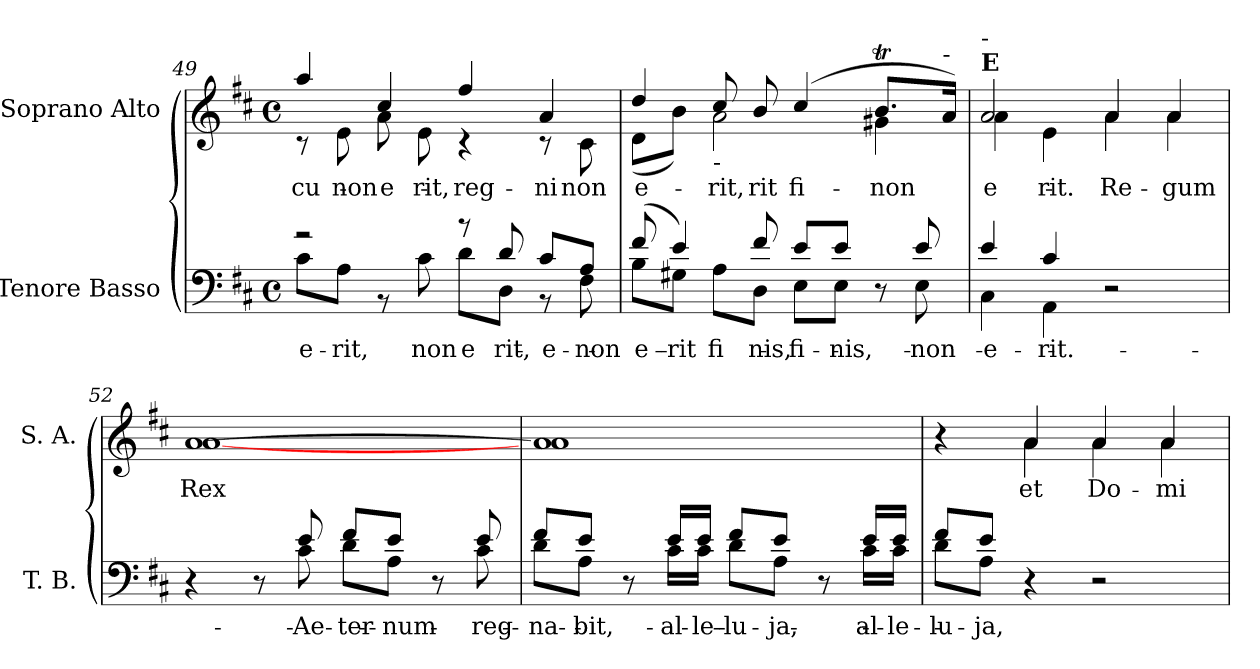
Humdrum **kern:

**kern	**text	**kern	**text
*part2	*part2	*part1	*part1
*staff2	*staff2	*staff1	*staff1
*I"Tenore Basso	*	*I"Soprano Alto	*
*I'T. B.	*	*I'S. A.	*
*clefF4	*	*clefG2	*
*k[f#c#]	*	*k[f#c#]	*
*D:	*	*D:	*
*M4/4	*	*M4/4	*
*met(c)	*	*met(c)	*
=49	=49	=49	=49
*^	*	*	*
!	!	!LO:LY:b:color=#000000	!	!
!	!	!	!	!LO:LY:a:color=#000000
*	*	*	*^	*
2r	8c#i\L	e-	4aai/	8r	cu-
!	!	!LO:LY:b:color=#000000	!	!	!
!	!	!	!	!	!LO:LY:b:color=#000000
.	8Ai\J	-rit,	.	8ei\	non
!	!	!	!	!	!LO:LY:a:color=#000000
!	!	!	!	!	!LO:LY:b:color=#000000
.	8r	.	4cc#i/	8ai\	e-
!	!	!LO:LY:b:color=#000000	!	!	!
!	!	!	!	!	!LO:LY:b:color=#000000
.	8c#i\	non	.	8ei\	-rit,
!	!	!LO:LY:b:color=#000000	!	!	!
!	!	!	!	!	!LO:LY:a:color=#000000
8r	8di\L	e-	4ff#i/	4r	reg-
!	!	!LO:LY:a:color=#000000	!	!	!
!	!	!LO:LY:b:color=#000000	!	!	!
8di/	8Di\J	-rit,	.	.	.
!	!	!LO:LY:a:color=#000000	!	!	!
!	!	!	!	!	!LO:LY:a:color=#000000
8c#i/L	8r	e-	4ai/	8r	-ni
!	!	!LO:LY:a:color=#000000	!	!	!
!	!	!LO:LY:b:color=#000000	!	!	!
!	!	!	!	!	!LO:LY:b:color=#000000
8Ai/J	8F#i\	non	.	8c#i\	non
=50	=50	=50	=50	=50	=50
!	!	!LO:LY:a:color=#000000	!	!	!
!	!	!LO:LY:b:color=#000000	!	!	!
!	!	!	!	!	!LO:LY:a:color=#000000
!	!	!	!	!	!LO:LY:b:color=#000000
(8f#i/	8Bi\L	e-	4ddi/	(8di\L	e-
!	!	!LO:LY:b:color=#000000	!	!	!
4ei/)	8G#Xi\J	-rit	.	8bi\J)	.
!	!	!LO:LY:b:color=#000000	!	!	!
!	!	!	!	!	!LO:LY:a:color=#000000
!	!	!	!LO:TX:b:t=-	!	!
!	!	!	!	!	!LO:LY:b:color=#000000
.	8Ai\L	fi-	8cc#i/	2ai\	-rit,
!	!	!LO:LY:a:color=#000000	!	!	!
!	!	!LO:LY:b:color=#000000	!	!	!
!	!	!	!	!	!LO:LY:a:color=#000000
8f#i/	8Di\J	-nis,	8bi/	.	-rit
!	!	!LO:LY:a:color=#000000	!	!	!
!	!	!LO:LY:b:color=#000000	!	!	!
!	!	!	!	!	!LO:LY:a:color=#000000
8ei/L	8Ei\L	fi-	(4cc#i/	.	fi-
!	!	!LO:LY:a:color=#000000	!	!	!
!	!	!LO:LY:b:color=#000000	!	!	!
8ei/J	8Ei\J	-nis,	.	.	.
!	!	!	!	!	!LO:LY:b:color=#000000
8r	8ryy	.	8.bTi/L	4g#Xi\	non
!	!	!LO:LY:a:color=#000000	!	!	!
!	!	!LO:LY:b:color=#000000	!	!	!
8ei/	8Ei\	non	.	.	.
!	!	!	!LO:TX:a:t=-	!	!
.	.	.	16ai/Jk)	.	.
!!LO:LB:g=z	!!
=51	=51	=51	=51	=51	=51
!	!	!LO:LY:a:color=#000000	!	!	!
!	!	!LO:LY:b:color=#000000	!	!	!
!	!	!	!	!	!LO:LY:a:color=#000000
!	!	!	!LO:TX:a:B:t=E	!	!
!	!	!	!LO:TX:a:t=-	!	!
!	!	!	!	!	!LO:LY:b:color=#000000
4ei/	4C#i\	e-	2ai/	4ai\	e-
!	!	!LO:LY:a:color=#000000	!	!	!
!	!	!LO:LY:b:color=#000000	!	!	!
!	!	!	!	!	!LO:LY:b:color=#000000
4c#i/	4AAi\	-rit.	.	4ei\	-rit.
!	!	!	!	!	!LO:LY:a:color=#000000
!	!	!	!	!	!LO:LY:b:color=#000000
2r	2ryy	.	4ai/	4ai\	Re-
!	!	!	!	!	!LO:LY:a:color=#000000
!	!	!	!	!	!LO:LY:b:color=#000000
.	.	.	4ai/	4ai\	-gum
=52	=52	=52	=52	=52	=52
!	!	!	!	!	!LO:LY:a:color=#000000
4r	4ryy	.	[1ai	[1ai	Rex
8r	8ryy	.	.	.	.
!	!	!LO:LY:a:color=#000000	!	!	!
8ei/	8c#i\	Ae-	.	.	.
!	!	!LO:LY:a:color=#000000	!	!	!
8f#i/L	8di\L	-ter-	.	.	.
!	!	!LO:LY:a:color=#000000	!	!	!
8ei/J	8Ai\J	-num	.	.	.
8r	8ryy	.	.	.	.
!	!	!LO:LY:a:color=#000000	!	!	!
8ei/	8c#i\	reg-	.	.	.
=53	=53	=53	=53	=53	=53
!	!	!LO:LY:a:color=#000000	!	!	!
8f#i/L	8di\L	-na-	1ai]	1ai	.
!	!	!LO:LY:a:color=#000000	!	!	!
8ei/J	8Ai\J	-bit,	.	.	.
8r	8ryy	.	.	.	.
!	!	!LO:LY:a:color=#000000	!	!	!
16ei/LL	16c#i\LL	al-	.	.	.
!	!	!LO:LY:a:color=#000000	!	!	!
16ei/JJ	16c#i\JJ	-le-	.	.	.
!	!	!LO:LY:a:color=#000000	!	!	!
8f#i/L	8di\L	-lu-	.	.	.
!	!	!LO:LY:a:color=#000000	!	!	!
8ei/J	8Ai\J	-ja,	.	.	.
8r	8ryy	.	.	.	.
!	!	!LO:LY:a:color=#000000	!	!	!
16ei/LL	16c#i\LL	al-	.	.	.
!	!	!LO:LY:a:color=#000000	!	!	!
16ei/JJ	16c#i\JJ	-le-	.	.	.
=54	=54	=54	=54	=54	=54
!	!	!LO:LY:a:color=#000000	!	!	!
8f#i/L	8di\L	-lu-	4r	4ryy	.
!	!	!LO:LY:a:color=#000000	!	!	!
8ei/J	8Ai\J	-ja,	.	.	.
!	!	!	!	!	!LO:LY:b:color=#000000
4r	4ryy	.	4ai/	4ai\	et
!	!	!	!	!	!LO:LY:b:color=#000000
2r	2ryy	.	4ai/	4ai\	Do-
!	!	!	!	!	!LO:LY:b:color=#000000
.	.	.	4ai/	4ai\	-mi-
*v	*v	*	*	*	*
*	*	*v	*v	*
=	=	=	=
*-	*-	*-	*-
